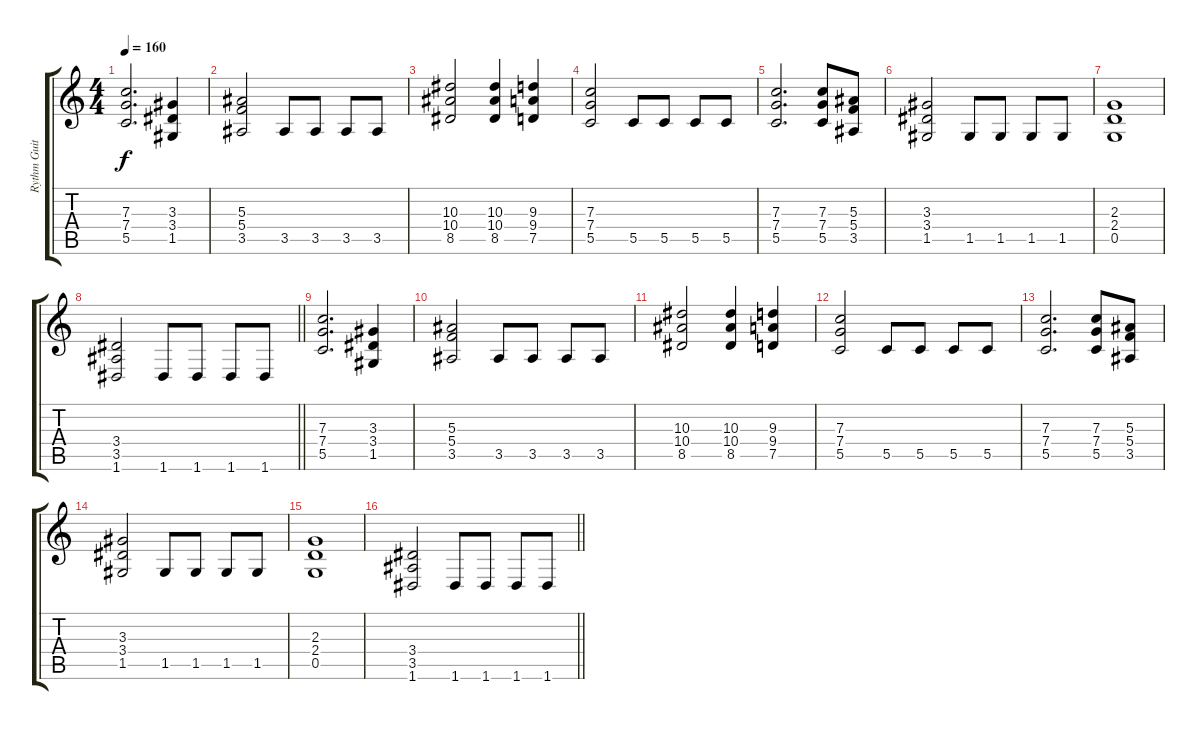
\track ("Rythm Guitar" "Rythm Guit") {instrument distortionguitar}
\staff {score tabs}
\tuning (D4 A3 F3 C3 G2 D2) {hide}
\ts (4 4)
\tempo 160
\clef g2
\ks c
(7.3 7.4 5.5).2{d dy f} (3.3 3.4 1.5).4 |
(5.3 5.4 3.5).2 3.5.8 3.5.8 3.5.8 3.5.8 |
(10.3 10.4 8.5).2 (10.3 10.4 8.5).4 (9.3 9.4 7.5).4 |
(7.3 7.4 5.5).2 5.5.8 5.5.8 5.5.8 5.5.8 |
(7.3 7.4 5.5).2{d} (7.3 7.4 5.5).8 (5.3 5.4 3.5).8 |
(3.3 3.4 1.5).2 1.5.8 1.5.8 1.5.8 1.5.8 |
(2.3 2.4 0.5).1 |
\barLineRight lightlight
(3.4 3.5 1.6).2 1.6.8 1.6.8 1.6.8 1.6.8 |
(7.3 7.4 5.5).2{d} (3.3 3.4 1.5).4 |
(5.3 5.4 3.5).2 3.5.8 3.5.8 3.5.8 3.5.8 |
(10.3 10.4 8.5).2 (10.3 10.4 8.5).4 (9.3 9.4 7.5).4 |
(7.3 7.4 5.5).2 5.5.8 5.5.8 5.5.8 5.5.8 |
(7.3 7.4 5.5).2{d} (7.3 7.4 5.5).8 (5.3 5.4 3.5).8 |
(3.3 3.4 1.5).2 1.5.8 1.5.8 1.5.8 1.5.8 |
(2.3 2.4 0.5).1 |
\barLineRight lightlight
(3.4 3.5 1.6).2 1.6.8 1.6.8 1.6.8 1.6.8
